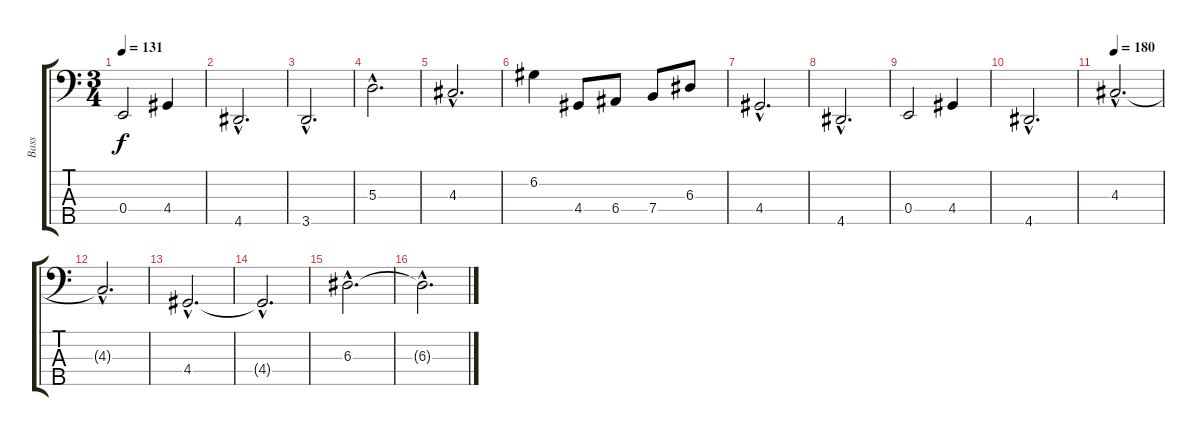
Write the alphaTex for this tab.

\track ("Bass" "Bass") {instrument electricbassfinger}
\staff {score tabs}
\tuning (G2 D2 A1 E1 B0) {hide}
\ts (3 4)
\tempo 131
\clef f4
\ks c
0.4.2{dy f} 4.4.4 |
4.5{hac}.2{d} |
3.5{hac}.2{d} |
5.3{hac}.2{d} |
4.3{hac}.2{d} |
6.2.4 4.4.8 6.4.8 7.4.8 6.3.8 |
4.4{hac}.2{d} |
4.5{hac}.2{d} |
0.4.2 4.4.4 |
4.5{hac}.2{d} |
\tempo 180
4.3{hac}.2{d} |
4.3{hac t}.2{d} |
4.4{hac}.2{d} |
4.4{hac t}.2{d} |
6.3{hac}.2{d} |
6.3{hac t}.2{d}
